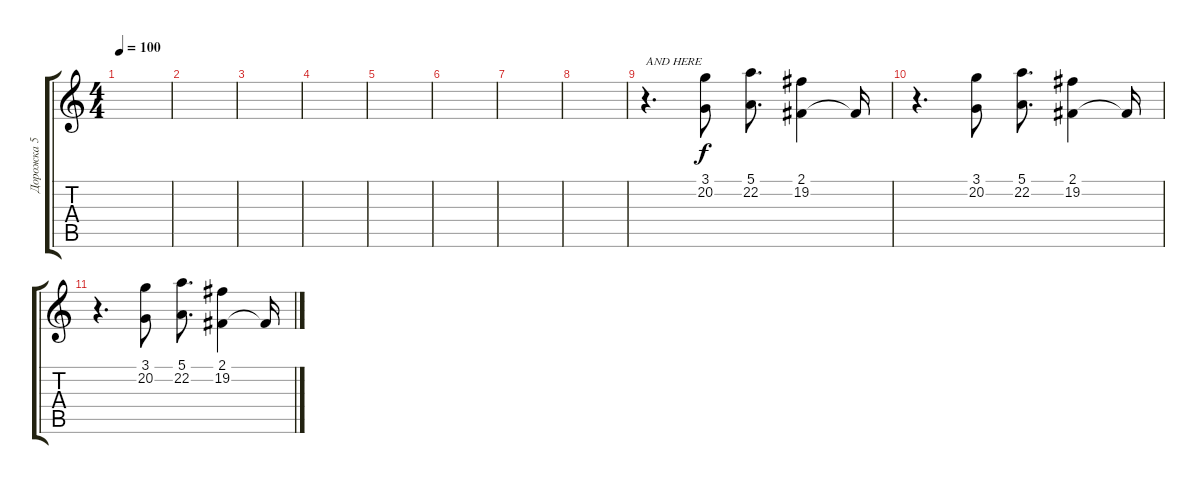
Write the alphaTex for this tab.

\track ("Дорожка 5" "Дорожка 5") {instrument tremolostrings}
\staff {score tabs}
\tuning (E4 B3 G3 D3 A2 D2) {hide}
\ts (4 4)
\tempo 100
\clef g2
\ks c
|
|
|
|
|
|
|
|
r.4{d txt "AND HERE"} (3.1 20.2).8 (5.1 22.2).8{d} (2.1 19.2).4 2.1{t}.16 |
r.4{d} (3.1 20.2).8 (5.1 22.2).8{d} (2.1 19.2).4 2.1{t}.16 |
r.4{d} (3.1 20.2).8 (5.1 22.2).8{d} (2.1 19.2).4 2.1{t}.16
